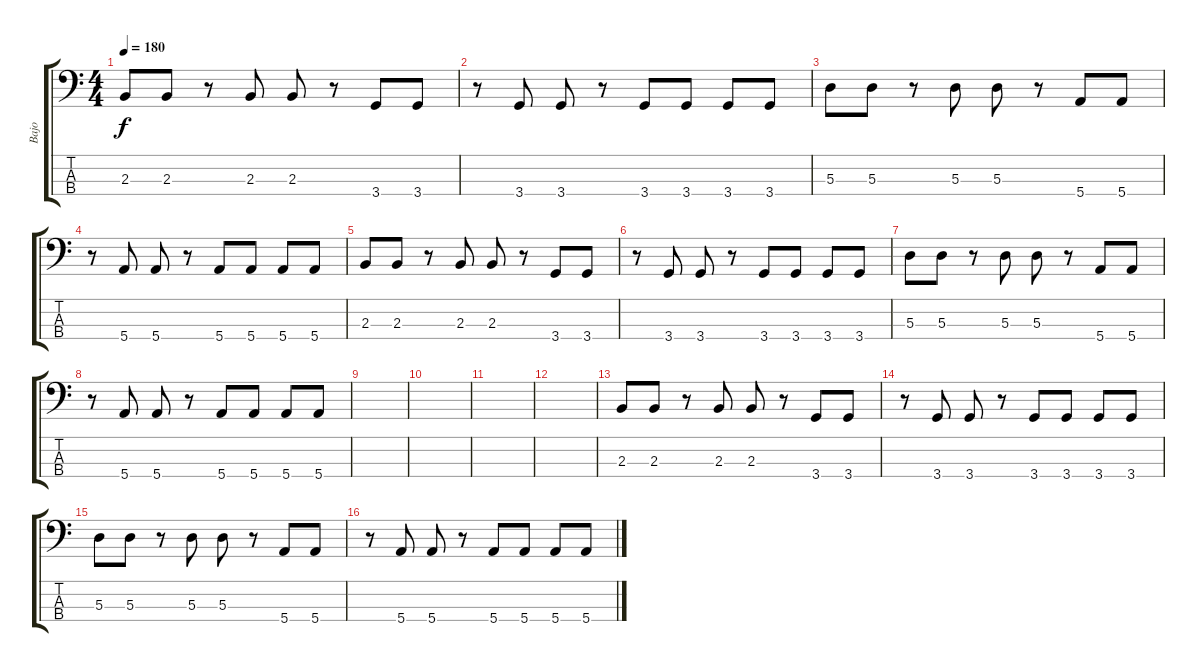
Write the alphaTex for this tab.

\track ("Bajo" "Bajo") {instrument electricbasspick}
\staff {score tabs}
\tuning (G2 D2 A1 E1) {hide}
\ts (4 4)
\tempo 180
\clef f4
\ks c
2.3.8{dy f instrument slapbass1} 2.3.8 r.8 2.3.8{instrument electricbasspick} 2.3.8 r.8 3.4.8 3.4.8 |
r.8 3.4.8 3.4.8 r.8 3.4.8 3.4.8 3.4.8 3.4.8 |
5.3.8 5.3.8 r.8 5.3.8 5.3.8 r.8 5.4.8 5.4.8 |
r.8 5.4.8 5.4.8 r.8 5.4.8 5.4.8 5.4.8 5.4.8 |
2.3.8{instrument slapbass1} 2.3.8 r.8 2.3.8{instrument electricbasspick} 2.3.8 r.8 3.4.8 3.4.8 |
r.8 3.4.8 3.4.8 r.8 3.4.8 3.4.8 3.4.8 3.4.8 |
5.3.8 5.3.8 r.8 5.3.8 5.3.8 r.8 5.4.8 5.4.8 |
r.8 5.4.8 5.4.8 r.8 5.4.8 5.4.8 5.4.8 5.4.8 |
|
|
|
|
2.3.8{instrument slapbass1} 2.3.8 r.8 2.3.8{instrument electricbasspick} 2.3.8 r.8 3.4.8 3.4.8 |
r.8 3.4.8 3.4.8 r.8 3.4.8 3.4.8 3.4.8 3.4.8 |
5.3.8 5.3.8 r.8 5.3.8 5.3.8 r.8 5.4.8 5.4.8 |
r.8 5.4.8 5.4.8 r.8 5.4.8 5.4.8 5.4.8 5.4.8
